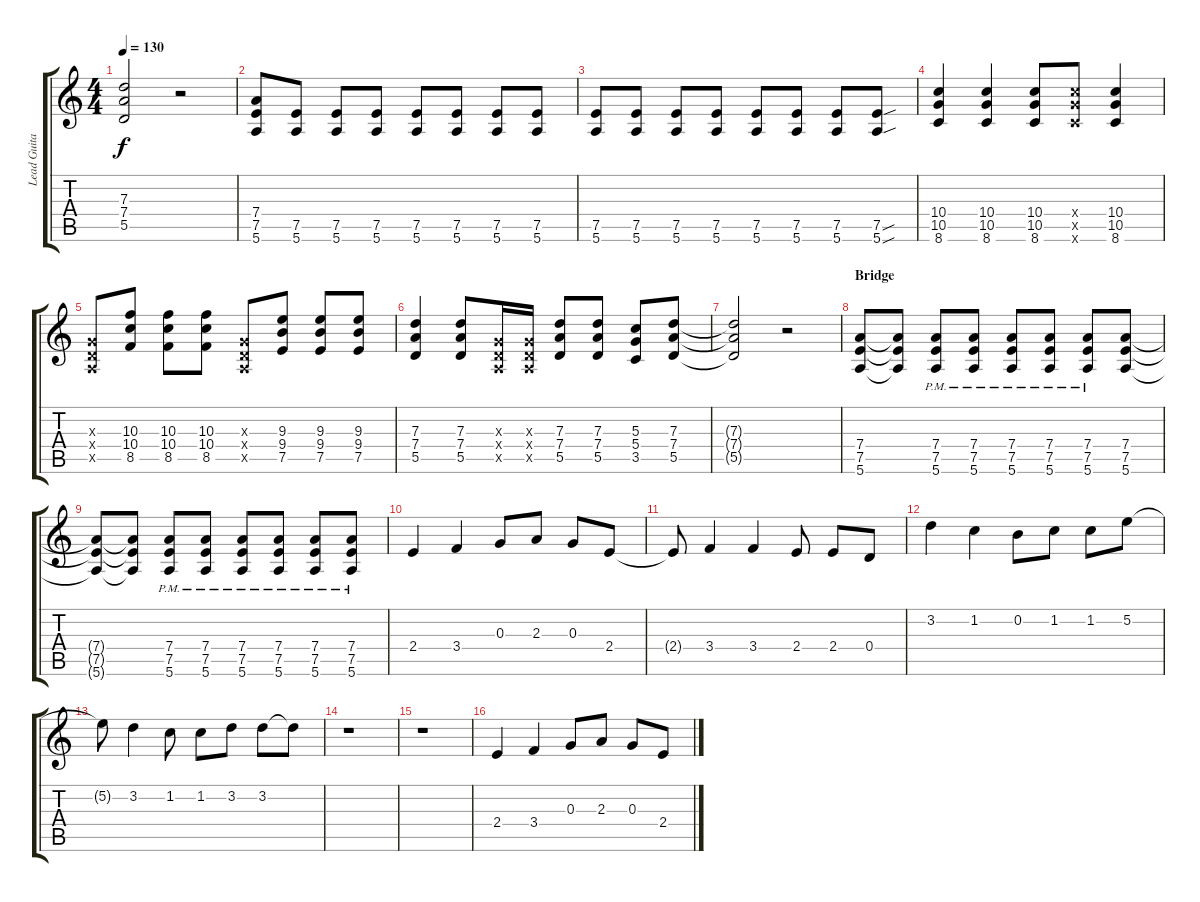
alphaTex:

\track ("Lead Guitar" "Lead Guita") {instrument distortionguitar}
\staff {score tabs}
\tuning (E4 B3 G3 D3 A2 E2) {hide}
\ts (4 4)
\tempo 130
\clef g2
\ks c
(7.3{t} 7.4{t} 5.5{t}).2{dy f} r.2 |
(7.4 7.5 5.6).8 (7.5 5.6).8 (7.5 5.6).8 (7.5 5.6).8 (7.5 5.6).8 (7.5 5.6).8 (7.5 5.6).8 (7.5 5.6).8 |
(7.5 5.6).8 (7.5 5.6).8 (7.5 5.6).8 (7.5 5.6).8 (7.5 5.6).8 (7.5 5.6).8 (7.5 5.6).8 (7.5{sou} 5.6{sou}).8 |
(10.4 10.5 8.6).4 (10.4 10.5 8.6).4 (10.4 10.5 8.6).8 (10.4{x} 10.5{x} 8.6{x}).8 (10.4 10.5 8.6).4 |
(0.3{x} 0.4{x} 0.5{x}).8 (10.3 10.4 8.5).8 (10.3 10.4 8.5).8 (10.3 10.4 8.5).8 (0.3{x} 0.4{x} 0.5{x}).8 (9.3 9.4 7.5).8 (9.3 9.4 7.5).8 (9.3 9.4 7.5).8 |
(7.3 7.4 5.5).4 (7.3 7.4 5.5).8 (0.3{x} 0.4{x} 0.5{x}).16 (0.3{x} 0.4{x} 0.5{x}).16 (7.3 7.4 5.5).8 (7.3 7.4 5.5).8 (5.3 5.4 3.5).8 (7.3 7.4 5.5).8 |
(7.3{t} 7.4{t} 5.5{t}).2 r.2 |
\section ("" "Bridge")
(7.4 7.5 5.6).8 (7.4{t} 7.5{t} 5.6{t}).8 (7.4{pm} 7.5{pm} 5.6{pm}).8 (7.4{pm} 7.5{pm} 5.6{pm}).8 (7.4{pm} 7.5{pm} 5.6{pm}).8 (7.4{pm} 7.5{pm} 5.6{pm}).8 (7.4{pm} 7.5{pm} 5.6{pm}).8 (7.4 7.5 5.6).8 |
(7.4{t} 7.5{t} 5.6{t}).8 (7.4{t} 7.5{t} 5.6{t}).8 (7.4{pm} 7.5{pm} 5.6{pm}).8 (7.4{pm} 7.5{pm} 5.6{pm}).8 (7.4{pm} 7.5{pm} 5.6{pm}).8 (7.4{pm} 7.5{pm} 5.6{pm}).8 (7.4{pm} 7.5{pm} 5.6{pm}).8 (7.4{pm} 7.5{pm} 5.6{pm}).8 |
2.4.4 3.4.4 0.3.8 2.3.8 0.3.8 2.4.8 |
2.4{t}.8 3.4.4 3.4.4 2.4.8 2.4.8 0.4.8 |
3.2.4 1.2.4 0.2.8 1.2.8 1.2.8 5.2.8 |
5.2{t}.8 3.2.4 1.2.8 1.2.8 3.2.8 3.2.8 3.2{t}.8 |
r.1 |
r.1 |
2.4.4 3.4.4 0.3.8 2.3.8 0.3.8 2.4.8
